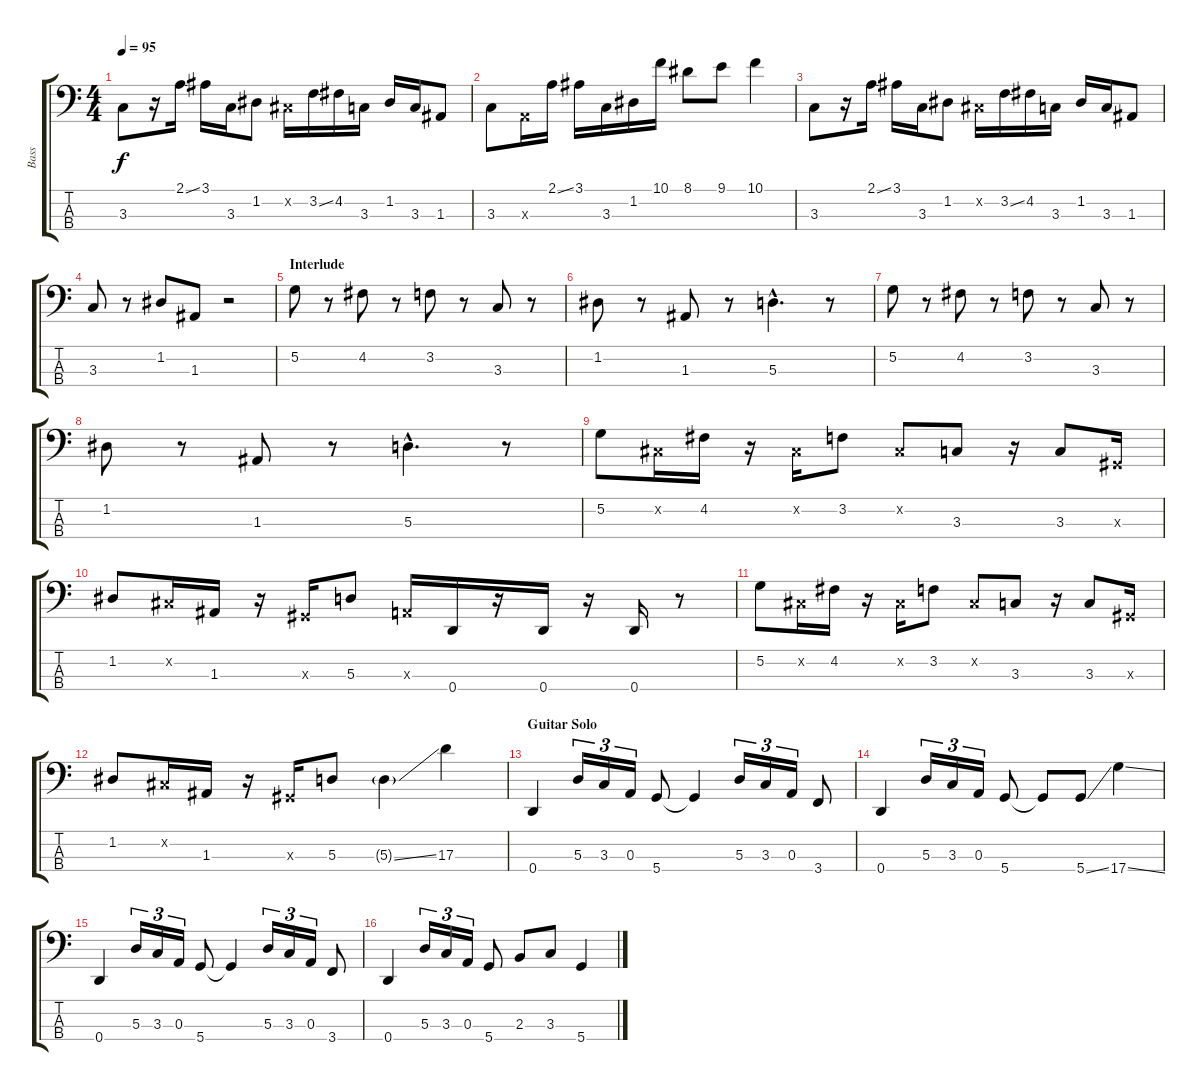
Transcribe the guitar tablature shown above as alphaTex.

\track ("Bass" "Bass") {instrument electricbassfinger}
\staff {score tabs}
\tuning (G2 D2 A1 D1) {hide}
\ts (4 4)
\tempo 95
\clef f4
\ks c
3.3.8{dy f} r.16 2.1{ss}.16 3.1.16 3.3.16 1.2.8 -1.2{x}.16 3.2{ss}.16 4.2.16 3.3.16 1.2.16 3.3.16 1.3.8 |
3.3.8 0.3{x}.16 2.1{ss}.16 3.1.16 3.3.16 1.2.16 10.1.16 8.1.8 9.1.8 10.1.4 |
3.3.8 r.16 2.1{ss}.16 3.1.16 3.3.16 1.2.8 -1.2{x}.16 3.2{ss}.16 4.2.16 3.3.16 1.2.16 3.3.16 1.3.8 |
3.3.8 r.8 1.2.8 1.3.8 r.2 |
\section ("" "Interlude")
5.2.8 r.8 4.2.8 r.8 3.2.8 r.8 3.3.8 r.8 |
1.2.8 r.8 1.3.8 r.8 5.3{hac}.4{d} r.8 |
5.2.8 r.8 4.2.8 r.8 3.2.8 r.8 3.3.8 r.8 |
1.2.8 r.8 1.3.8 r.8 5.3{hac}.4{d} r.8 |
5.2.8 -1.2{x}.16 4.2.16 r.16 -1.2{x}.16 3.2.8 -1.2{x}.8 3.3.8 r.16 3.3.8 -1.3{x}.16 |
1.2.8 -1.2{x}.16 1.3.16 r.16 -1.3{x}.16 5.3.8 0.3{x}.16 0.4.16 r.16 0.4.16 r.16 0.4.16 r.8 |
5.2.8 -1.2{x}.16 4.2.16 r.16 -1.2{x}.16 3.2.8 -1.2{x}.8 3.3.8 r.16 3.3.8 -1.3{x}.16 |
1.2.8 -1.2{x}.16 1.3.16 r.16 -1.3{x}.16 5.3.8 5.3{ss g}.4 17.3.4 |
\section ("" "Guitar Solo")
0.4.4 5.3.16{tu (3 2)} 3.3.16{tu (3 2)} 0.3.16{tu (3 2)} 5.4.8 5.4{t}.4 5.3.16{tu (3 2)} 3.3.16{tu (3 2)} 0.3.16{tu (3 2)} 3.4.8 |
0.4.4 5.3.16{tu (3 2)} 3.3.16{tu (3 2)} 0.3.16{tu (3 2)} 5.4.8 5.4{t}.8 5.4{ss}.8 17.4{ss}.4 |
0.4.4 5.3.16{tu (3 2)} 3.3.16{tu (3 2)} 0.3.16{tu (3 2)} 5.4.8 5.4{t}.4 5.3.16{tu (3 2)} 3.3.16{tu (3 2)} 0.3.16{tu (3 2)} 3.4.8 |
0.4.4 5.3.16{tu (3 2)} 3.3.16{tu (3 2)} 0.3.16{tu (3 2)} 5.4.8 2.3.8 3.3.8 5.4.4
